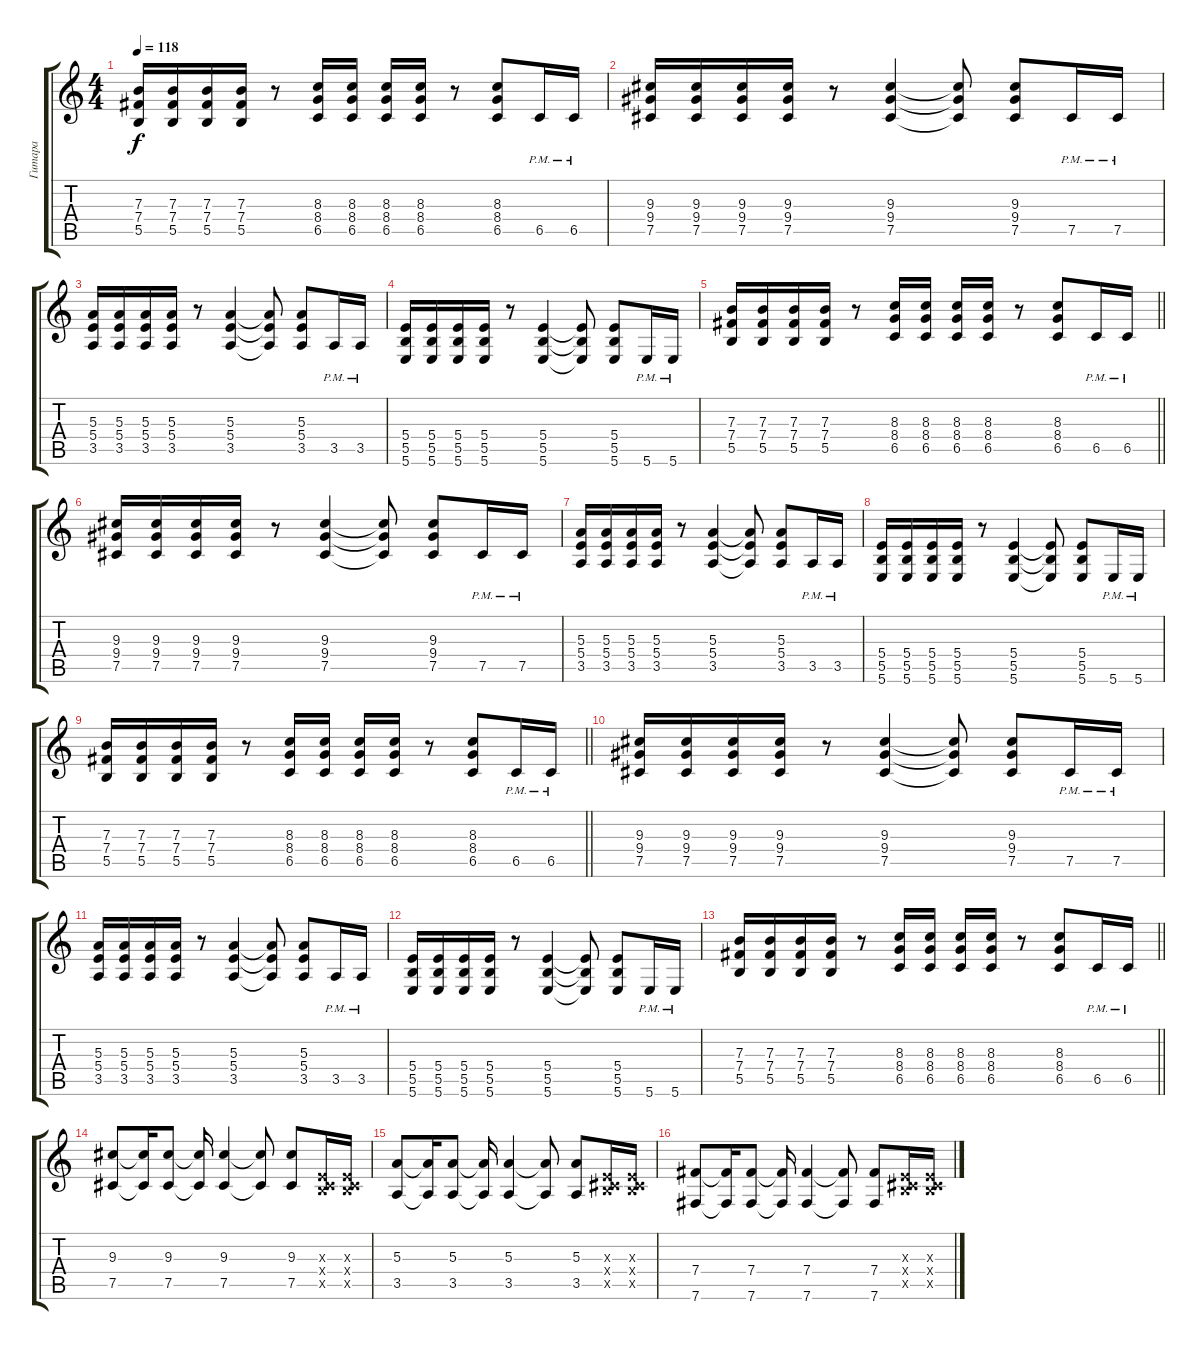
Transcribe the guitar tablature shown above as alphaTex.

\track ("Гитара" "Гитара") {instrument distortionguitar}
\staff {score tabs}
\tuning (Db4 Ab3 E3 B2 Gb2 B1) {hide}
\ts (4 4)
\tempo 118
\clef g2
\ks c
(7.3 7.4 5.5).16{dy f} (7.3 7.4 5.5).16 (7.3 7.4 5.5).16 (7.3 7.4 5.5).16 r.8 (8.3 8.4 6.5).16 (8.3 8.4 6.5).16 (8.3 8.4 6.5).16 (8.3 8.4 6.5).16 r.8 (8.3 8.4 6.5).8 6.5{pm}.16 6.5{pm}.16 |
(9.3 9.4 7.5).16 (9.3 9.4 7.5).16 (9.3 9.4 7.5).16 (9.3 9.4 7.5).16 r.8 (9.3 9.4 7.5).4 (9.3{t} 9.4{t} 7.5{t}).8 (9.3 9.4 7.5).8 7.5{pm}.16 7.5{pm}.16 |
(5.3 5.4 3.5).16 (5.3 5.4 3.5).16 (5.3 5.4 3.5).16 (5.3 5.4 3.5).16 r.8 (5.3 5.4 3.5).4 (5.3{t} 5.4{t} 3.5{t}).8 (5.3 5.4 3.5).8 3.5{pm}.16 3.5{pm}.16 |
(5.4 5.5 5.6).16 (5.4 5.5 5.6).16 (5.4 5.5 5.6).16 (5.4 5.5 5.6).16 r.8 (5.4 5.5 5.6).4 (5.4{t} 5.5{t} 5.6{t}).8 (5.4 5.5 5.6).8 5.6{pm}.16 5.6{pm}.16 |
\barLineRight lightlight
(7.3 7.4 5.5).16 (7.3 7.4 5.5).16 (7.3 7.4 5.5).16 (7.3 7.4 5.5).16 r.8 (8.3 8.4 6.5).16 (8.3 8.4 6.5).16 (8.3 8.4 6.5).16 (8.3 8.4 6.5).16 r.8 (8.3 8.4 6.5).8 6.5{pm}.16 6.5{pm}.16 |
(9.3 9.4 7.5).16 (9.3 9.4 7.5).16 (9.3 9.4 7.5).16 (9.3 9.4 7.5).16 r.8 (9.3 9.4 7.5).4 (9.3{t} 9.4{t} 7.5{t}).8 (9.3 9.4 7.5).8 7.5{pm}.16 7.5{pm}.16 |
(5.3 5.4 3.5).16 (5.3 5.4 3.5).16 (5.3 5.4 3.5).16 (5.3 5.4 3.5).16 r.8 (5.3 5.4 3.5).4 (5.3{t} 5.4{t} 3.5{t}).8 (5.3 5.4 3.5).8 3.5{pm}.16 3.5{pm}.16 |
(5.4 5.5 5.6).16 (5.4 5.5 5.6).16 (5.4 5.5 5.6).16 (5.4 5.5 5.6).16 r.8 (5.4 5.5 5.6).4 (5.4{t} 5.5{t} 5.6{t}).8 (5.4 5.5 5.6).8 5.6{pm}.16 5.6{pm}.16 |
\barLineRight lightlight
(7.3 7.4 5.5).16 (7.3 7.4 5.5).16 (7.3 7.4 5.5).16 (7.3 7.4 5.5).16 r.8 (8.3 8.4 6.5).16 (8.3 8.4 6.5).16 (8.3 8.4 6.5).16 (8.3 8.4 6.5).16 r.8 (8.3 8.4 6.5).8 6.5{pm}.16 6.5{pm}.16 |
(9.3 9.4 7.5).16 (9.3 9.4 7.5).16 (9.3 9.4 7.5).16 (9.3 9.4 7.5).16 r.8 (9.3 9.4 7.5).4 (9.3{t} 9.4{t} 7.5{t}).8 (9.3 9.4 7.5).8 7.5{pm}.16 7.5{pm}.16 |
(5.3 5.4 3.5).16 (5.3 5.4 3.5).16 (5.3 5.4 3.5).16 (5.3 5.4 3.5).16 r.8 (5.3 5.4 3.5).4 (5.3{t} 5.4{t} 3.5{t}).8 (5.3 5.4 3.5).8 3.5{pm}.16 3.5{pm}.16 |
(5.4 5.5 5.6).16 (5.4 5.5 5.6).16 (5.4 5.5 5.6).16 (5.4 5.5 5.6).16 r.8 (5.4 5.5 5.6).4 (5.4{t} 5.5{t} 5.6{t}).8 (5.4 5.5 5.6).8 5.6{pm}.16 5.6{pm}.16 |
\barLineRight lightlight
(7.3 7.4 5.5).16 (7.3 7.4 5.5).16 (7.3 7.4 5.5).16 (7.3 7.4 5.5).16 r.8 (8.3 8.4 6.5).16 (8.3 8.4 6.5).16 (8.3 8.4 6.5).16 (8.3 8.4 6.5).16 r.8 (8.3 8.4 6.5).8 6.5{pm}.16 6.5{pm}.16 |
(9.3 7.5).8 (9.3{t} 7.5{t}).16 (9.3 7.5).8 (9.3{t} 7.5{t}).16 (9.3 7.5).4 (9.3{t} 7.5{t}).8 (9.3 7.5).8 (0.3{x} 0.4{x} 7.5{x}).16 (0.3{x} 0.4{x} 7.5{x}).16 |
(5.3 3.5).8 (5.3{t} 3.5{t}).16 (5.3 3.5).8 (5.3{t} 3.5{t}).16 (5.3 3.5).4 (5.3{t} 3.5{t}).8 (5.3 3.5).8 (0.3{x} 0.4{x} 7.5{x}).16 (0.3{x} 0.4{x} 7.5{x}).16 |
(7.4 7.6).8 (7.4{t} 7.6{t}).16 (7.4 7.6).8 (7.4{t} 7.6{t}).16 (7.4 7.6).4 (7.4{t} 7.6{t}).8 (7.4 7.6).8 (0.3{x} 0.4{x} 7.5{x}).16 (0.3{x} 0.4{x} 7.5{x}).16
